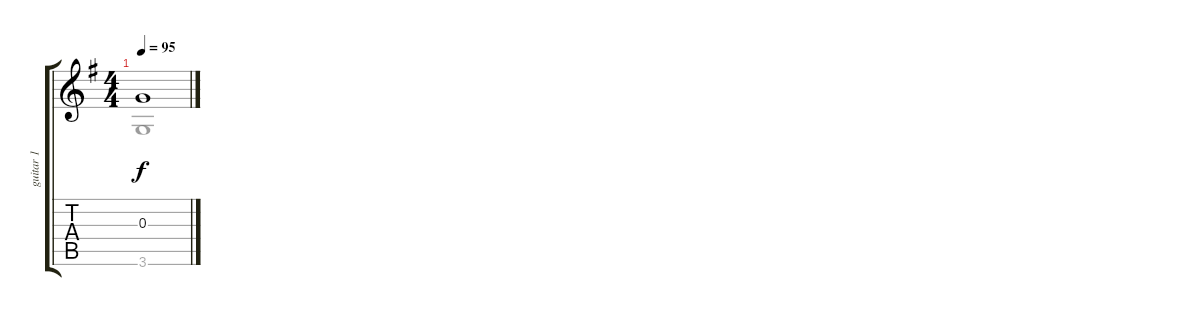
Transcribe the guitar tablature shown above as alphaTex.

\track ("guitar 1" "guitar 1") {instrument acousticguitarnylon}
\staff {score tabs}
\tuning (E4 B3 G3 D3 A2 E2) {hide}
\voice
\ts (4 4)
\tempo 95
\clef g2
\ks g
0.3{t}.1{dy f}
\voice
\clef g2
\ottava regular
\simile none
\ks g
3.6.1{dy f}
